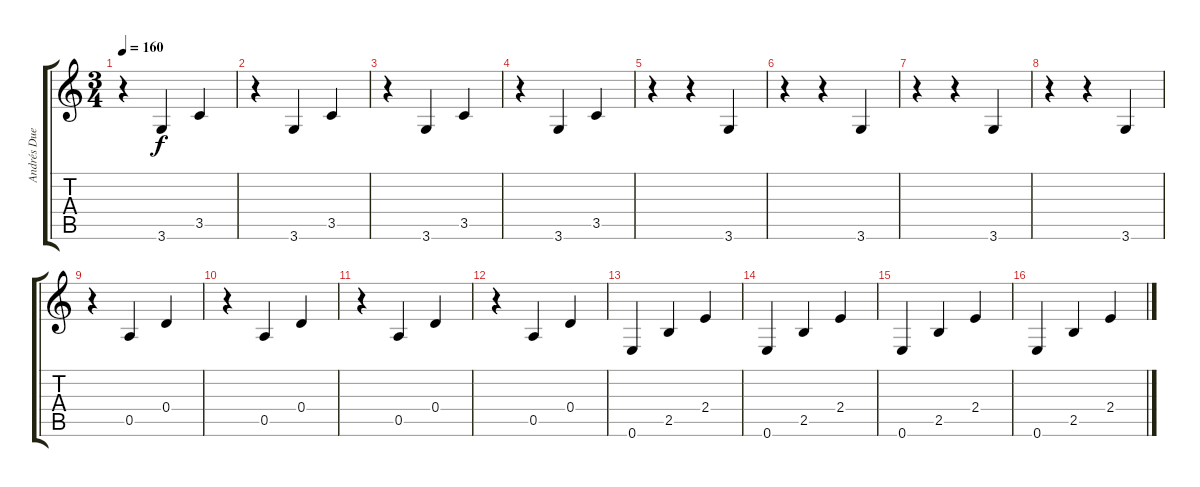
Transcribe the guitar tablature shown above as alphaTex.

\track ("Andrés Duende" "Andrés Due") {instrument fretlessbass}
\staff {score tabs}
\tuning (E4 B3 G3 D3 A2 E2) {hide}
\ts (3 4)
\tempo 160
\clef g2
\ks c
r.4{dy f} 3.6.4 3.5.4 |
r.4 3.6.4 3.5.4 |
r.4 3.6.4 3.5.4 |
r.4 3.6.4 3.5.4 |
r.4 r.4 3.6.4 |
r.4 r.4 3.6.4 |
r.4 r.4 3.6.4 |
r.4 r.4 3.6.4 |
r.4 0.5.4 0.4.4 |
r.4 0.5.4 0.4.4 |
r.4 0.5.4 0.4.4 |
r.4 0.5.4 0.4.4 |
0.6.4 2.5.4 2.4.4 |
0.6.4 2.5.4 2.4.4 |
0.6.4 2.5.4 2.4.4 |
0.6.4 2.5.4 2.4.4
